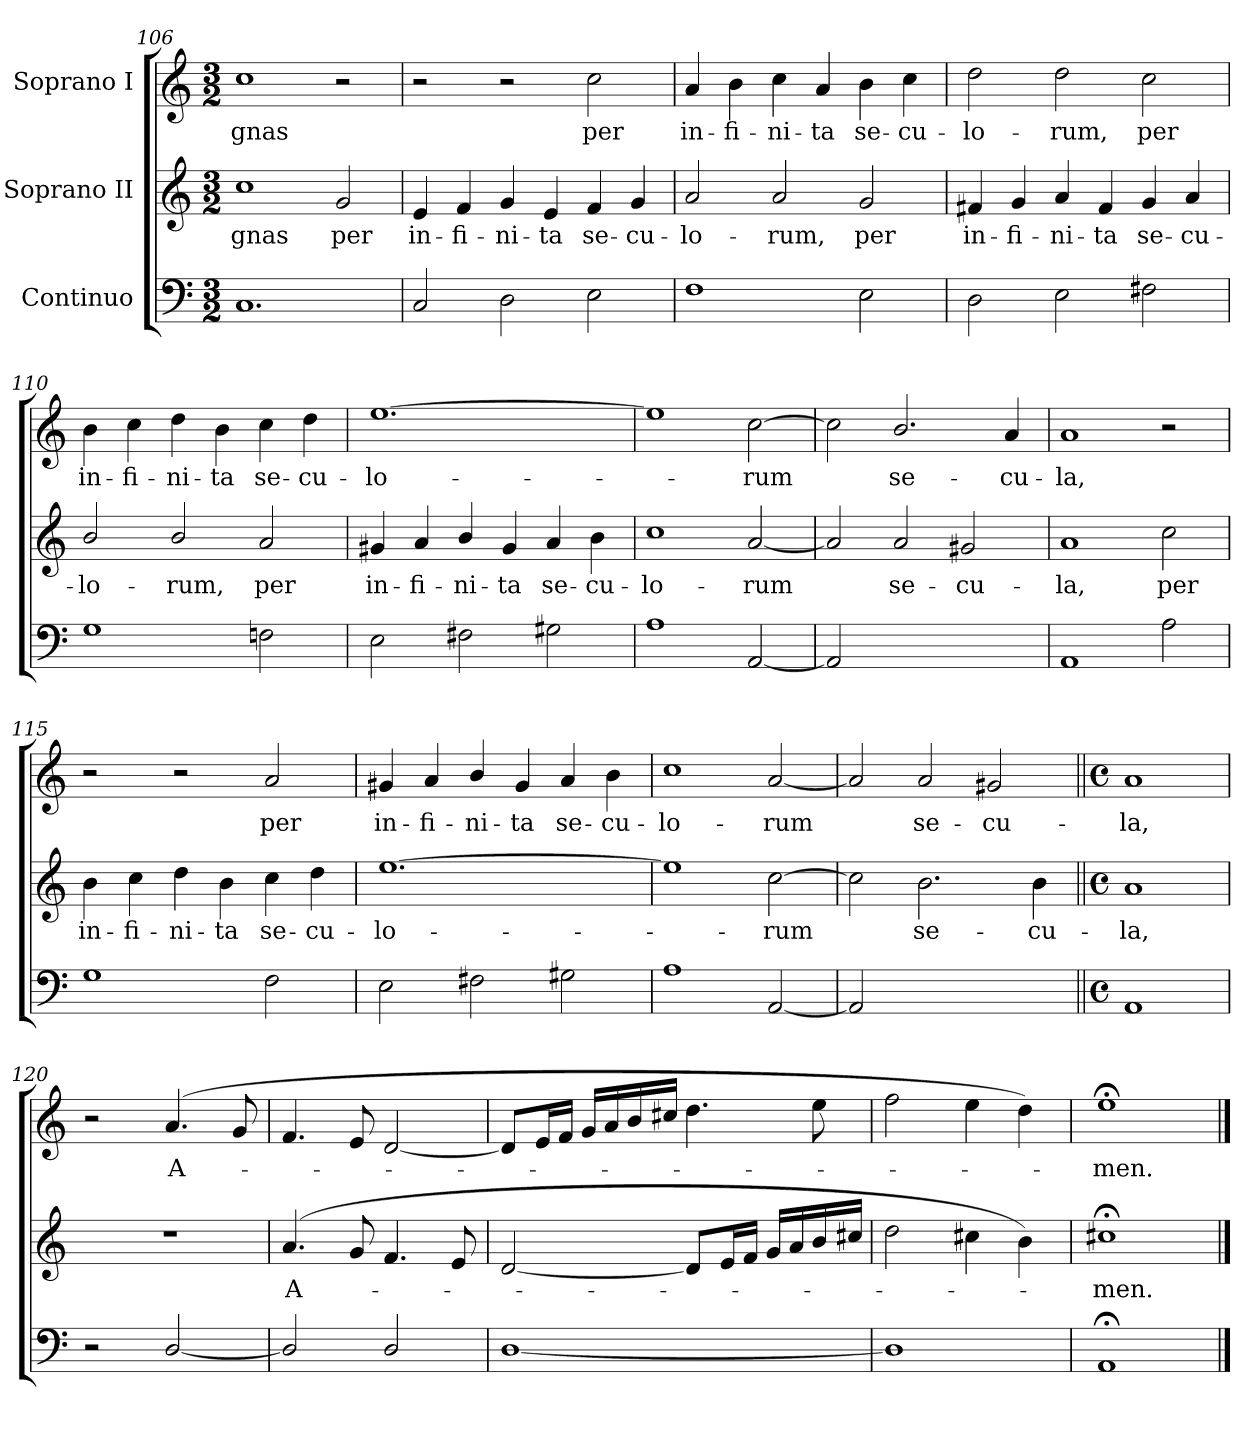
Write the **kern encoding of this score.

**kern	**text	**kern	**text	**kern	**text
*part3	*part3	*part2	*part2	*part1	*part1
*staff3	*staff3	*staff2	*staff2	*staff1	*staff1
*I"Continuo	*	*I"Soprano II	*	*I"Soprano I	*
*clefF4	*	*clefG2	*	*clefG2	*
*k[]	*	*k[]	*	*k[]	*
*C:	*	*C:	*	*C:	*
*M3/2	*	*M3/2	*	*M3/2	*
=106	=106	=106	=106	=106	=106
!	!	!	!LO:LY:b	!	!LO:LY:b
1.C	.	1cc	-gnas	1cc	-gnas
!	!	!	!LO:LY:b	!	!
.	.	2g	per	2r	.
=107	=107	=107	=107	=107	=107
!	!	!	!LO:LY:b	!	!
2C	.	4e	in-	2r	.
!	!	!	!LO:LY:b	!	!
.	.	4f	-fi-	.	.
!	!	!	!LO:LY:b	!	!
2D	.	4g	-ni-	2r	.
!	!	!	!LO:LY:b	!	!
.	.	4e	-ta	.	.
!	!	!	!LO:LY:b	!	!LO:LY:b
2E	.	4f	se-	2cc	per
!	!	!	!LO:LY:b	!	!
.	.	4g	-cu-	.	.
!!LO:LB:g=z
=108	=108	=108	=108	=108	=108
!	!	!	!LO:LY:b	!	!LO:LY:b
1F	.	2a	-lo-	4a	in-
!	!	!	!	!	!LO:LY:b
.	.	.	.	4b	-fi-
!	!	!	!LO:LY:b	!	!LO:LY:b
.	.	2a	-rum,	4cc	-ni-
!	!	!	!	!	!LO:LY:b
.	.	.	.	4a	-ta
!	!	!	!LO:LY:b	!	!LO:LY:b
2E	.	2g	per	4b	se-
!	!	!	!	!	!LO:LY:b
.	.	.	.	4cc	-cu-
=109	=109	=109	=109	=109	=109
!	!	!	!LO:LY:b	!	!LO:LY:b
2D	.	4f#X	in-	2dd	-lo-
!	!	!	!LO:LY:b	!	!
.	.	4g	-fi-	.	.
!	!	!	!LO:LY:b	!	!LO:LY:b
2E	.	4a	-ni-	2dd	-rum,
!	!	!	!LO:LY:b	!	!
.	.	4f#	-ta	.	.
!	!	!	!LO:LY:b	!	!LO:LY:b
2F#X	.	4g	se-	2cc	per
!	!	!	!LO:LY:b	!	!
.	.	4a	-cu-	.	.
=110	=110	=110	=110	=110	=110
!	!	!	!LO:LY:b	!	!LO:LY:b
1G	.	2b/	-lo-	4b	in-
!	!	!	!	!	!LO:LY:b
.	.	.	.	4cc	-fi-
!	!	!	!LO:LY:b	!	!LO:LY:b
.	.	2b/	-rum,	4dd	-ni-
!	!	!	!	!	!LO:LY:b
.	.	.	.	4b	-ta
!	!	!	!LO:LY:b	!	!LO:LY:b
2Fn	.	2a	per	4cc	se-
!	!	!	!	!	!LO:LY:b
.	.	.	.	4dd	-cu-
=111	=111	=111	=111	=111	=111
!	!	!	!LO:LY:b	!	!LO:LY:b
2E	.	4g#	in-	[1.ee	-lo-
!	!	!	!LO:LY:b	!	!
.	.	4a	-fi-	.	.
!	!	!	!LO:LY:b	!	!
2F#X	.	4b/	-ni-	.	.
!	!	!	!LO:LY:b	!	!
.	.	4g#	-ta	.	.
!	!	!	!LO:LY:b	!	!
2G#X	.	4a	se-	.	.
!	!	!	!LO:LY:b	!	!
.	.	4b	-cu-	.	.
=112	=112	=112	=112	=112	=112
!	!	!	!LO:LY:b	!	!
1A	.	1cc	-lo-	1ee]	.
!	!	!	!LO:LY:b	!	!LO:LY:b
[2AA	.	[2a	-rum	[2cc	rum
=113	=113	=113	=113	=113	=113
2AA]	.	2a]	.	2cc]	.
!	!LO:LY:b	!	!LO:LY:b	!	!LO:LY:b
[2Eyy	4	2a	se-	2.b/	se-
!	!	!	!LO:LY:b	!	!
2Eyy]	.	2g#X	-cu-	.	.
!	!	!	!	!	!LO:LY:b
.	.	.	.	4a	-cu-
=114	=114	=114	=114	=114	=114
!	!	!	!LO:LY:b	!	!LO:LY:b
1AA	.	1a	-la,	1a	-la,
!	!	!	!LO:LY:b	!	!
2A	.	2cc	per	2r	.
=115	=115	=115	=115	=115	=115
!	!	!	!LO:LY:b	!	!
1G	.	4b	in-	2r	.
!	!	!	!LO:LY:b	!	!
.	.	4cc	-fi-	.	.
!	!	!	!LO:LY:b	!	!
.	.	4dd	-ni-	2r	.
!	!	!	!LO:LY:b	!	!
.	.	4b	-ta	.	.
!	!	!	!LO:LY:b	!	!LO:LY:b
2F	.	4cc	se-	2a	per
!	!	!	!LO:LY:b	!	!
.	.	4dd	-cu-	.	.
!!LO:LB:g=z
=116	=116	=116	=116	=116	=116
!	!	!	!LO:LY:b	!	!LO:LY:b
2E	.	[1.ee	-lo-	4g#	in-
!	!	!	!	!	!LO:LY:b
.	.	.	.	4a	-fi-
!	!	!	!	!	!LO:LY:b
2F#X	.	.	.	4b/	-ni-
!	!	!	!	!	!LO:LY:b
.	.	.	.	4g#	-ta
!	!	!	!	!	!LO:LY:b
2G#X	.	.	.	4a	se-
!	!	!	!	!	!LO:LY:b
.	.	.	.	4b	-cu-
=117	=117	=117	=117	=117	=117
!	!	!	!	!	!LO:LY:b
1A	.	1ee]	.	1cc	-lo-
!	!	!	!LO:LY:b	!	!LO:LY:b
[2AA	.	[2cc	rum	[2a	-rum
=118	=118	=118	=118	=118	=118
2AA]	.	2cc]	.	2a]	.
!	!LO:LY:b	!	!LO:LY:b	!	!LO:LY:b
[2Eyy	4	2.b	se-	2a	se-
!	!	!	!	!	!LO:LY:b
2Eyy]	.	.	.	2g#X	-cu-
!	!	!	!LO:LY:b	!	!
.	.	4b	-cu-	.	.
=119||	=119||	=119||	=119||	=119||	=119||
*M4/4	*	*M4/4	*	*M4/4	*
*met(c)	*	*met(c)	*	*met(c)	*
!	!	!	!LO:LY:b	!	!LO:LY:b
1AA	.	1a	-la,	1a	-la,
=120	=120	=120	=120	=120	=120
2r	.	1r	.	2r	.
!	!	!	!	!	!LO:LY:b
[2D/	.	.	.	(>4.a	A-
.	.	.	.	8g	.
=121	=121	=121	=121	=121	=121
!	!	!	!LO:LY:b	!	!
2D/]	.	(>4.a	A-	4.f	.
.	.	8g	.	8e	.
2D/	.	4.f	.	[2d	.
.	.	8e	.	.	.
=122	=122	=122	=122	=122	=122
[1D/	.	[2d	.	8dL]	.
.	.	.	.	16eL	.
.	.	.	.	16fJJ	.
.	.	.	.	16gLL	.
.	.	.	.	16a	.
.	.	.	.	16b	.
.	.	.	.	16cc#JJ	.
.	.	8dL]	.	4.dd	.
.	.	16eL	.	.	.
.	.	16fJJ	.	.	.
.	.	16gLL	.	.	.
.	.	16a	.	.	.
.	.	16b	.	8ee	.
.	.	16cc#XJJ	.	.	.
=123	=123	=123	=123	=123	=123
1D]	.	2dd	.	2ff	.
.	.	4cc#X	.	4ee	.
.	.	4b)	.	4dd)	.
=124	=124	=124	=124	=124	=124
!	!	!	!LO:LY:b	!	!LO:LY:b
1AA;<	.	1cc#X;<	men.	1ee;<	men.
==	==	==	==	==	==
*-	*-	*-	*-	*-	*-
